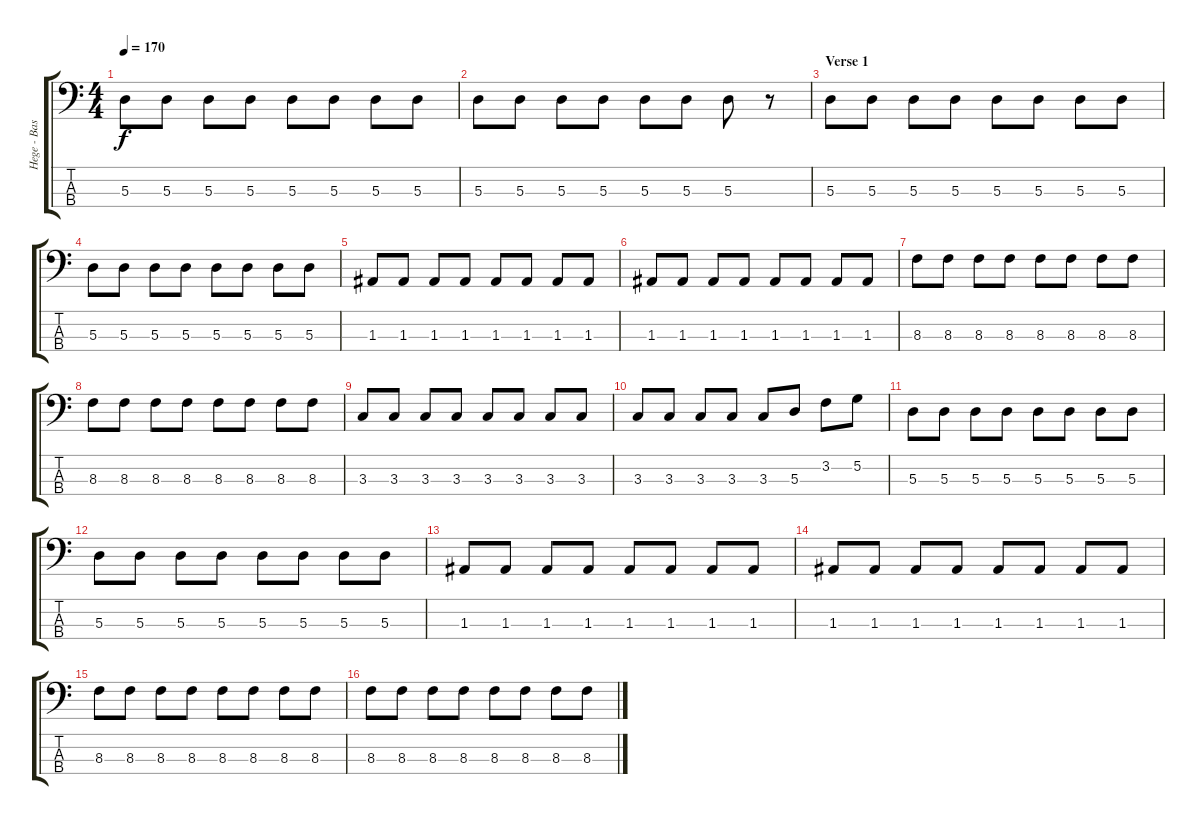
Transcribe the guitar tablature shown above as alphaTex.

\track ("Hege - Bass" "Hege - Bas") {instrument electricbassfinger}
\staff {score tabs}
\tuning (G2 D2 A1 E1) {hide}
\ts (4 4)
\tempo 170
\clef f4
\ks c
5.3.8{dy f} 5.3.8 5.3.8 5.3.8 5.3.8 5.3.8 5.3.8 5.3.8 |
5.3.8 5.3.8 5.3.8 5.3.8 5.3.8 5.3.8 5.3.8 r.8 |
\section ("" "Verse 1")
5.3.8 5.3.8 5.3.8 5.3.8 5.3.8 5.3.8 5.3.8 5.3.8 |
5.3.8 5.3.8 5.3.8 5.3.8 5.3.8 5.3.8 5.3.8 5.3.8 |
1.3.8 1.3.8 1.3.8 1.3.8 1.3.8 1.3.8 1.3.8 1.3.8 |
1.3.8 1.3.8 1.3.8 1.3.8 1.3.8 1.3.8 1.3.8 1.3.8 |
8.3.8 8.3.8 8.3.8 8.3.8 8.3.8 8.3.8 8.3.8 8.3.8 |
8.3.8 8.3.8 8.3.8 8.3.8 8.3.8 8.3.8 8.3.8 8.3.8 |
3.3.8 3.3.8 3.3.8 3.3.8 3.3.8 3.3.8 3.3.8 3.3.8 |
3.3.8 3.3.8 3.3.8 3.3.8 3.3.8 5.3.8 3.2.8 5.2.8 |
5.3.8 5.3.8 5.3.8 5.3.8 5.3.8 5.3.8 5.3.8 5.3.8 |
5.3.8 5.3.8 5.3.8 5.3.8 5.3.8 5.3.8 5.3.8 5.3.8 |
1.3.8 1.3.8 1.3.8 1.3.8 1.3.8 1.3.8 1.3.8 1.3.8 |
1.3.8 1.3.8 1.3.8 1.3.8 1.3.8 1.3.8 1.3.8 1.3.8 |
8.3.8 8.3.8 8.3.8 8.3.8 8.3.8 8.3.8 8.3.8 8.3.8 |
8.3.8 8.3.8 8.3.8 8.3.8 8.3.8 8.3.8 8.3.8 8.3.8
